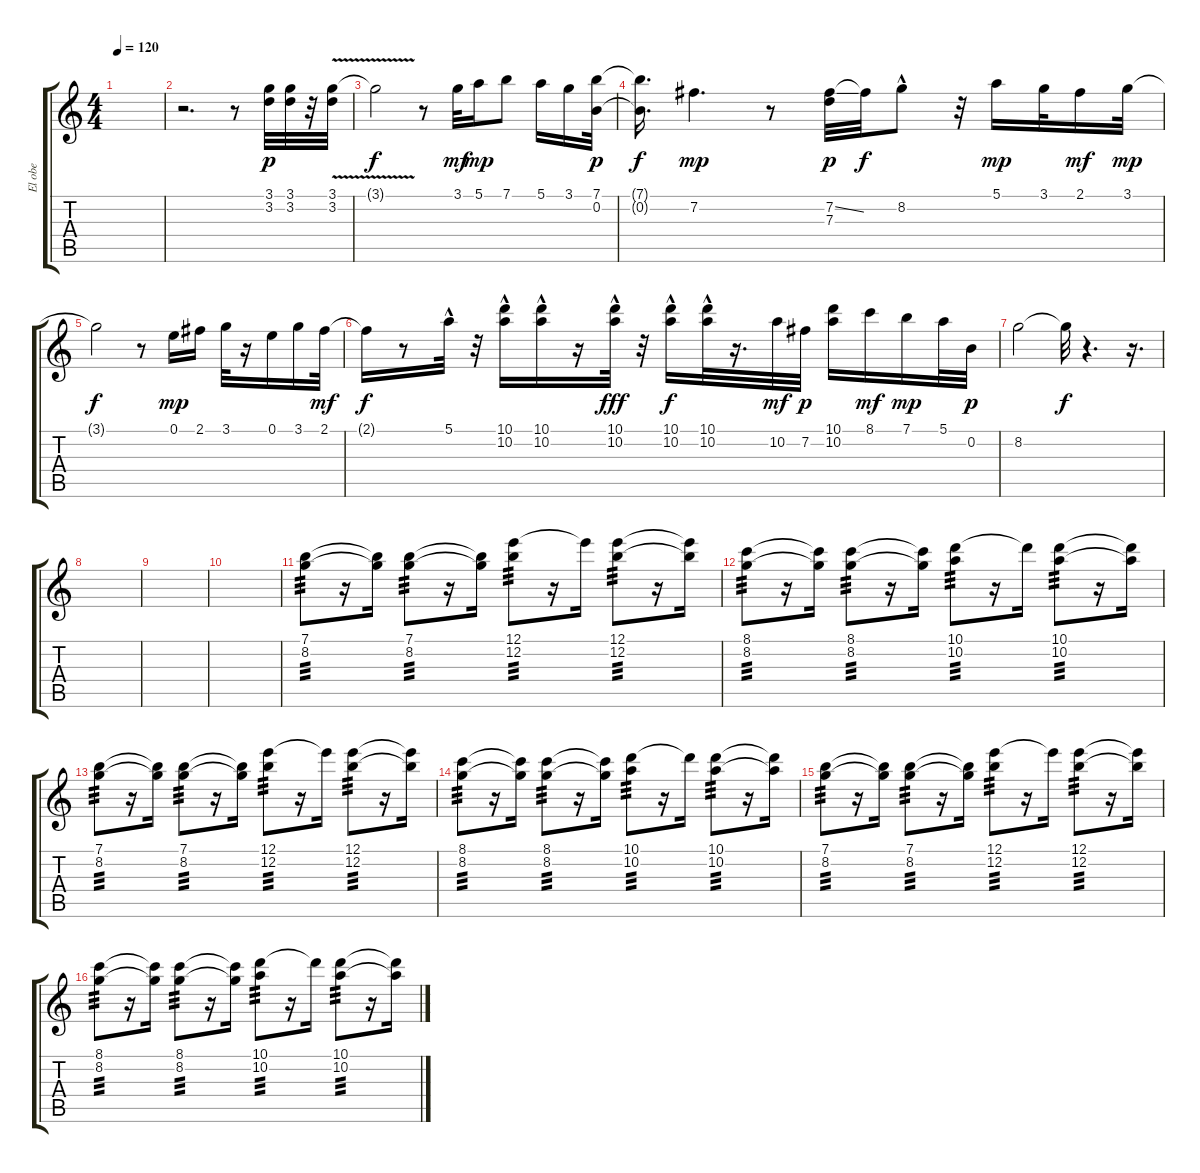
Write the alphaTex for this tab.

\track ("El obe" "El obe") {instrument overdrivenguitar}
\staff {score tabs}
\tuning (E4 B3 G3 D3 A2 E2) {hide}
\ts (4 4)
\tempo 120
\clef g2
\ks c
|
r.2{d} r.8 (3.1 3.2).32{dy p} (3.1 3.2).32 r.32 (3.1{v} 3.2).32 |
3.1{t}.2{dy f} r.8 3.1.32{dy mf} 5.1.16{dy mp} 7.1.8 5.1.16 3.1.16 (7.1 0.2).32{dy p} |
(7.1{t} 0.2{t}).16{d dy f} 7.2.4{d dy mp} r.8 (7.2{ss} 7.3).32{dy p} 7.2{t}.32{dy f} 8.2{hac}.8 r.32 5.1.16{dy mp} 3.1.32 2.1.16{dy mf} 3.1.32{dy mp} |
3.1{t}.2{dy f} r.8 0.1.16{dy mp} 2.1.16 3.1.32 r.16 0.1.16 3.1.16 2.1.32{dy mf} |
2.1{t}.16{dy f} r.8 5.1{hac}.32 r.32 (10.1{hac} 10.2{hac}).16 (10.1{hac} 10.2{hac}).16 r.16 (10.1{hac} 10.2{hac}).32{dy fff} r.32 (10.1{hac} 10.2{hac}).16{dy f} (10.1{hac} 10.2{hac}).32 r.16{d} 10.2.32{dy mf} 7.2.32{dy p} (10.1 10.2).16 8.1.16{dy mf} 7.1.16{dy mp} 5.1.32 0.2.32{dy p} |
8.2.2 8.2{t}.32{dy f} r.4{d} r.16{d} |
|
|
|
(7.1 8.2).8{tp 3} r.16 (7.1{t} 8.2{t}).16 (7.1 8.2).8{tp 3} r.16 (7.1{t} 8.2{t}).16 (12.1 12.2).8{tp 3} r.16 12.1{t}.16 (12.1 12.2).8{tp 3} r.16 (12.1{t} 12.2{t}).16 |
(8.1 8.2).8{tp 3} r.16 (8.1{t} 8.2{t}).16 (8.1 8.2).8{tp 3} r.16 (8.1{t} 8.2{t}).16 (10.1 10.2).8{tp 3} r.16 10.1{t}.16 (10.1 10.2).8{tp 3} r.16 (10.1{t} 10.2{t}).16 |
(7.1 8.2).8{tp 3} r.16 (7.1{t} 8.2{t}).16 (7.1 8.2).8{tp 3} r.16 (7.1{t} 8.2{t}).16 (12.1 12.2).8{tp 3} r.16 12.1{t}.16 (12.1 12.2).8{tp 3} r.16 (12.1{t} 12.2{t}).16 |
(8.1 8.2).8{tp 3} r.16 (8.1{t} 8.2{t}).16 (8.1 8.2).8{tp 3} r.16 (8.1{t} 8.2{t}).16 (10.1 10.2).8{tp 3} r.16 10.1{t}.16 (10.1 10.2).8{tp 3} r.16 (10.1{t} 10.2{t}).16 |
(7.1 8.2).8{tp 3} r.16 (7.1{t} 8.2{t}).16 (7.1 8.2).8{tp 3} r.16 (7.1{t} 8.2{t}).16 (12.1 12.2).8{tp 3} r.16 12.1{t}.16 (12.1 12.2).8{tp 3} r.16 (12.1{t} 12.2{t}).16 |
(8.1 8.2).8{tp 3} r.16 (8.1{t} 8.2{t}).16 (8.1 8.2).8{tp 3} r.16 (8.1{t} 8.2{t}).16 (10.1 10.2).8{tp 3} r.16 10.1{t}.16 (10.1 10.2).8{tp 3} r.16 (10.1{t} 10.2{t}).16
